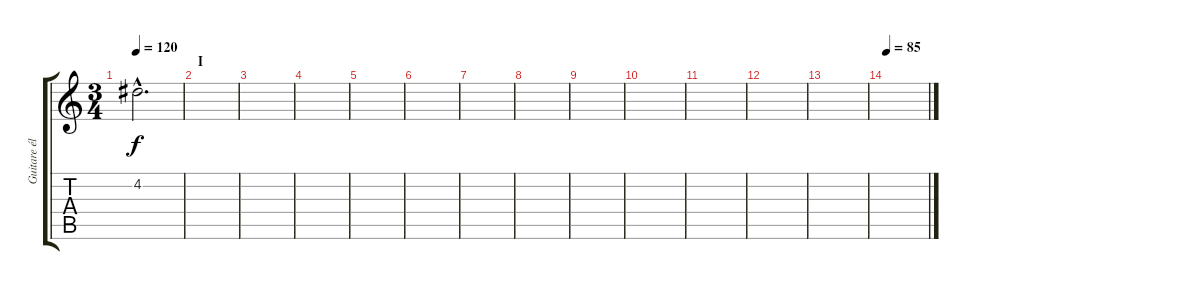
\track ("Guitare électrique" "Guitare él") {instrument overdrivenguitar}
\staff {score tabs}
\tuning (E4 B3 G3 D3 A2 E2) {hide}
\ts (3 4)
\tempo 120
\clef g2
\ks c
4.2{hac}.2{d dy f} |
\section ("" "I")
|
|
|
|
|
|
|
|
|
|
|
|
\tempo 85
